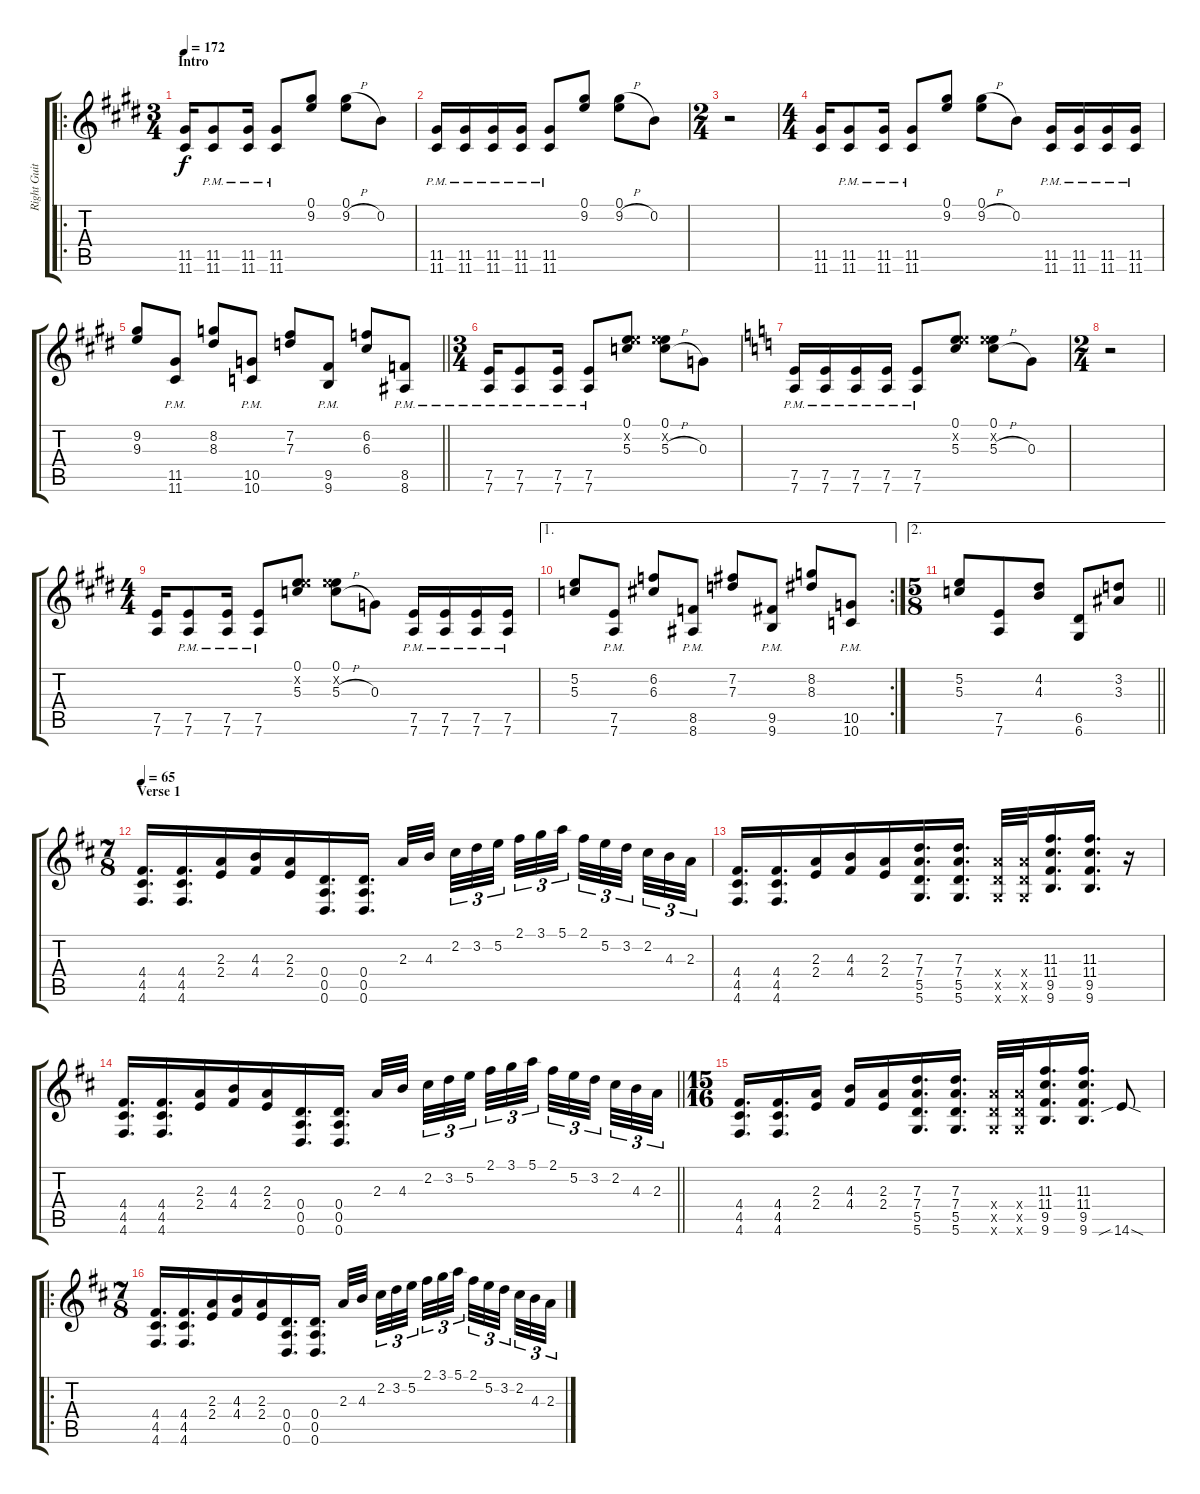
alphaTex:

\track ("Right Guitar" "Right Guit") {instrument distortionguitar}
\staff {score tabs}
\tuning (E4 B3 G3 D3 A2 D2) {hide}
\ro
\ts (3 4)
\section ("" "Intro")
\tempo 172
\clef g2
\ks e
(11.5 11.6).16{dy f instrument distortionguitar} (11.5{pm} 11.6{pm}).8 (11.5{pm} 11.6{pm}).16 (11.5{pm} 11.6{pm}).8 (0.1 9.2).8 (0.1 9.2{h}).8 0.2.8 |
(11.5{pm} 11.6{pm}).16 (11.5{pm} 11.6{pm}).16 (11.5{pm} 11.6{pm}).16 (11.5{pm} 11.6{pm}).16 (11.5{pm} 11.6{pm}).8 (0.1 9.2).8 (0.1 9.2{h}).8 0.2.8 |
\ts (2 4)
r.2 |
\ts (4 4)
(11.5 11.6).16 (11.5{pm} 11.6{pm}).8 (11.5{pm} 11.6{pm}).16 (11.5{pm} 11.6{pm}).8 (0.1 9.2).8 (0.1 9.2{h}).8 0.2.8 (11.5{pm} 11.6{pm}).16 (11.5{pm} 11.6{pm}).16 (11.5{pm} 11.6{pm}).16 (11.5{pm} 11.6{pm}).16 |
\barLineRight lightlight
(9.2 9.3).8 (11.5{pm} 11.6{pm}).8 (8.2 8.3).8 (10.5{pm} 10.6{pm}).8 (7.2 7.3).8 (9.5{pm} 9.6{pm}).8 (6.2 6.3).8 (8.5{pm} 8.6{pm}).8 |
\ts (3 4)
(7.5{pm} 7.6{pm}).16 (7.5{pm} 7.6{pm}).8 (7.5{pm} 7.6{pm}).16 (7.5{pm} 7.6{pm}).8 (0.1 5.2{x} 5.3).8 (0.1 5.2{x} 5.3{h}).8 0.3.8 |
\ks c
(7.5{pm} 7.6{pm}).16 (7.5{pm} 7.6{pm}).16 (7.5{pm} 7.6{pm}).16 (7.5{pm} 7.6{pm}).16 (7.5{pm} 7.6{pm}).8 (0.1 5.2{x} 5.3).8 (0.1 5.2{x} 5.3{h}).8 0.3.8 |
\ts (2 4)
r.2 |
\ts (4 4)
\ks e
(7.5 7.6).16 (7.5{pm} 7.6{pm}).8 (7.5{pm} 7.6{pm}).16 (7.5{pm} 7.6{pm}).8 (0.1 5.2{x} 5.3).8 (0.1 5.2{x} 5.3{h}).8 0.3.8 (7.5{pm} 7.6{pm}).16 (7.5{pm} 7.6{pm}).16 (7.5{pm} 7.6{pm}).16 (7.5{pm} 7.6{pm}).16 |
\ae 1
\rc 2
(5.2 5.3).8 (7.5{pm} 7.6{pm}).8 (6.2 6.3).8 (8.5{pm} 8.6{pm}).8 (7.2 7.3).8 (9.5{pm} 9.6{pm}).8 (8.2 8.3).8 (10.5{pm} 10.6{pm}).8 |
\ae 2
\ts (5 8)
\barLineRight lightlight
(5.2 5.3).8 (7.5 7.6).8 (4.2 4.3).8 (6.5 6.6).8 (3.2 3.3).8 |
\ts (7 8)
\section ("" "Verse 1")
\tempo 65
\ks d
(4.4 4.5 4.6).16{d} (4.4 4.5 4.6).16{d} (2.3 2.4).16 (4.3 4.4).16 (2.3 2.4).16 (0.4 0.5 0.6).16{d} (0.4 0.5 0.6).16{d} 2.3.32 4.3.32 2.2.32{tu (3 2)} 3.2.32{tu (3 2)} 5.2.32{tu (3 2) beam splitsecondary} 2.1.32{tu (3 2)} 3.1.32{tu (3 2)} 5.1.32{tu (3 2)} 2.1.32{tu (3 2)} 5.2.32{tu (3 2)} 3.2.32{tu (3 2) beam splitsecondary} 2.2.32{tu (3 2)} 4.3.32{tu (3 2)} 2.3.32{tu (3 2)} |
(4.4 4.5 4.6).16{d} (4.4 4.5 4.6).16{d} (2.3 2.4).16 (4.3 4.4).16 (2.3 2.4).16 (7.3 7.4 5.5 5.6).16{d} (7.3 7.4 5.5 5.6).16{d} (7.4{x} 5.5{x} 5.6{x}).32 (7.4{x} 5.5{x} 5.6{x}).32 (11.3 11.4 9.5 9.6).16{d} (11.3 11.4 9.5 9.6).16{d} r.16 |
\barLineRight lightlight
(4.4 4.5 4.6).16{d} (4.4 4.5 4.6).16{d} (2.3 2.4).16 (4.3 4.4).16 (2.3 2.4).16 (0.4 0.5 0.6).16{d} (0.4 0.5 0.6).16{d} 2.3.32 4.3.32 2.2.32{tu (3 2)} 3.2.32{tu (3 2)} 5.2.32{tu (3 2) beam splitsecondary} 2.1.32{tu (3 2)} 3.1.32{tu (3 2)} 5.1.32{tu (3 2)} 2.1.32{tu (3 2)} 5.2.32{tu (3 2)} 3.2.32{tu (3 2) beam splitsecondary} 2.2.32{tu (3 2)} 4.3.32{tu (3 2)} 2.3.32{tu (3 2)} |
\ts (15 16)
(4.4 4.5 4.6).16{d} (4.4 4.5 4.6).16{d} (2.3 2.4).16 (4.3 4.4).16 (2.3 2.4).16 (7.3 7.4 5.5 5.6).16{d} (7.3 7.4 5.5 5.6).16{d} (7.4{x} 5.5{x} 5.6{x}).32 (7.4{x} 5.5{x} 5.6{x}).32 (11.3 11.4 9.5 9.6).16{d} (11.3 11.4 9.5 9.6).16{d} 14.6{sib sod}.8 |
\ro
\ts (7 8)
(4.4 4.5 4.6).16{d} (4.4 4.5 4.6).16{d} (2.3 2.4).16 (4.3 4.4).16 (2.3 2.4).16 (0.4 0.5 0.6).16{d} (0.4 0.5 0.6).16{d} 2.3.32 4.3.32 2.2.32{tu (3 2)} 3.2.32{tu (3 2)} 5.2.32{tu (3 2) beam splitsecondary} 2.1.32{tu (3 2)} 3.1.32{tu (3 2)} 5.1.32{tu (3 2)} 2.1.32{tu (3 2)} 5.2.32{tu (3 2)} 3.2.32{tu (3 2) beam splitsecondary} 2.2.32{tu (3 2)} 4.3.32{tu (3 2)} 2.3.32{tu (3 2)}
